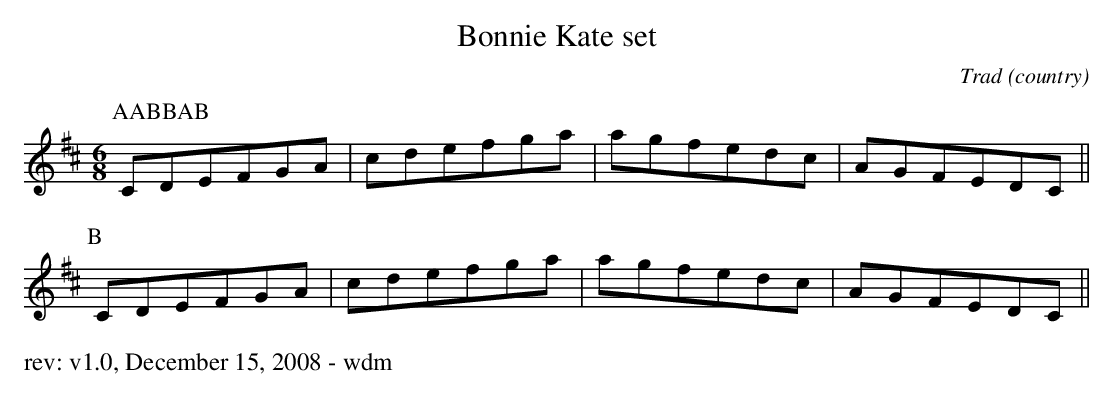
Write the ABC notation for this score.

X:1
T: Bonnie Kate set
O: Trad (country)
M: 6/8
K: Dmaj
P: AABBAB
P:A
CDEFGA|cdefga|agfedc|AGFEDC||
P:B
CDEFGA|cdefga|agfedc|AGFEDC||
